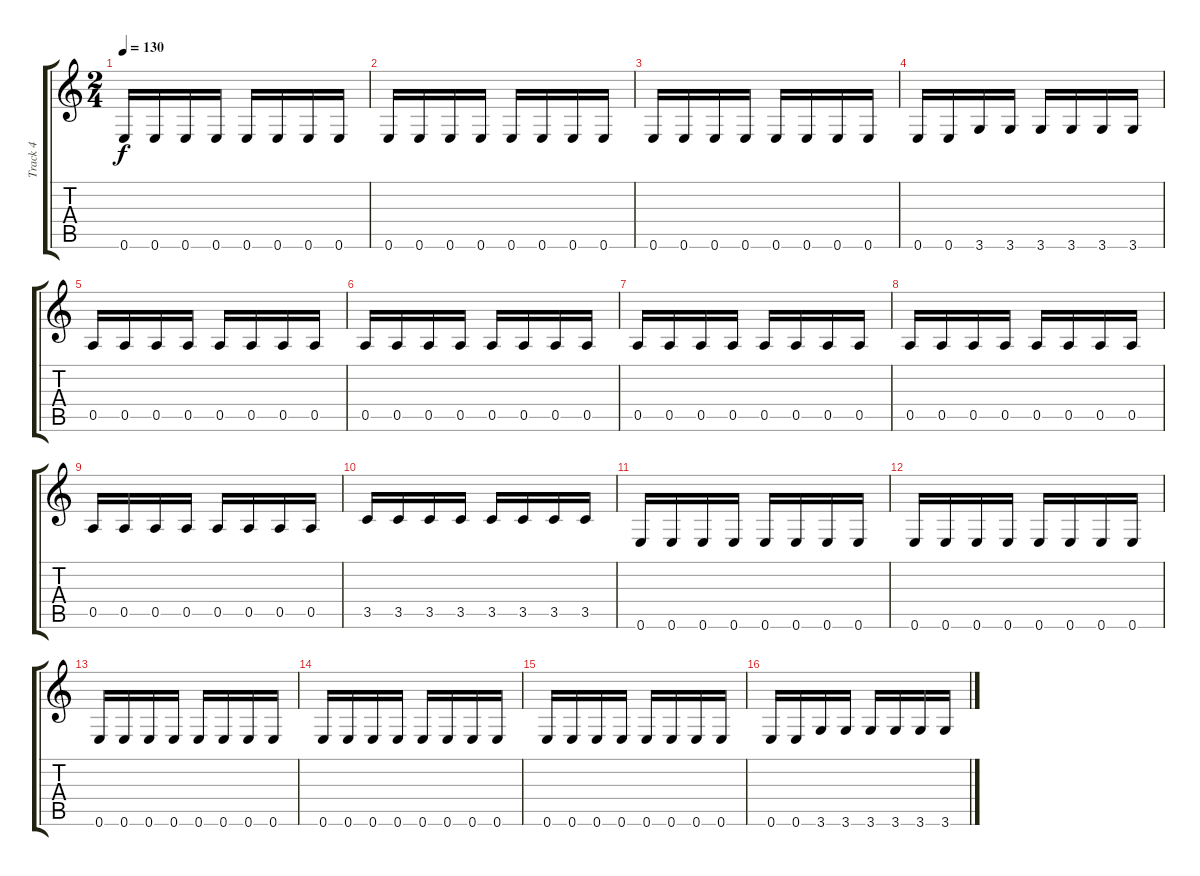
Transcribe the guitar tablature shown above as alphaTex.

\track ("Track 4" "Track 4") {instrument distortionguitar}
\staff {score tabs}
\tuning (E4 B3 G3 D3 A2 E2) {hide}
\ts (2 4)
\tempo 130
\clef g2
\ks c
0.6.16{dy f} 0.6.16 0.6.16 0.6.16 0.6.16 0.6.16 0.6.16 0.6.16 |
0.6.16 0.6.16 0.6.16 0.6.16 0.6.16 0.6.16 0.6.16 0.6.16 |
0.6.16 0.6.16 0.6.16 0.6.16 0.6.16 0.6.16 0.6.16 0.6.16 |
0.6.16 0.6.16 3.6.16 3.6.16 3.6.16 3.6.16 3.6.16 3.6.16 |
0.5.16 0.5.16 0.5.16 0.5.16 0.5.16 0.5.16 0.5.16 0.5.16 |
0.5.16 0.5.16 0.5.16 0.5.16 0.5.16 0.5.16 0.5.16 0.5.16 |
0.5.16 0.5.16 0.5.16 0.5.16 0.5.16 0.5.16 0.5.16 0.5.16 |
0.5.16 0.5.16 0.5.16 0.5.16 0.5.16 0.5.16 0.5.16 0.5.16 |
0.5.16 0.5.16 0.5.16 0.5.16 0.5.16 0.5.16 0.5.16 0.5.16 |
3.5.16 3.5.16 3.5.16 3.5.16 3.5.16 3.5.16 3.5.16 3.5.16 |
0.6.16 0.6.16 0.6.16 0.6.16 0.6.16 0.6.16 0.6.16 0.6.16 |
0.6.16 0.6.16 0.6.16 0.6.16 0.6.16 0.6.16 0.6.16 0.6.16 |
0.6.16 0.6.16 0.6.16 0.6.16 0.6.16 0.6.16 0.6.16 0.6.16 |
0.6.16 0.6.16 0.6.16 0.6.16 0.6.16 0.6.16 0.6.16 0.6.16 |
0.6.16 0.6.16 0.6.16 0.6.16 0.6.16 0.6.16 0.6.16 0.6.16 |
0.6.16 0.6.16 3.6.16 3.6.16 3.6.16 3.6.16 3.6.16 3.6.16
